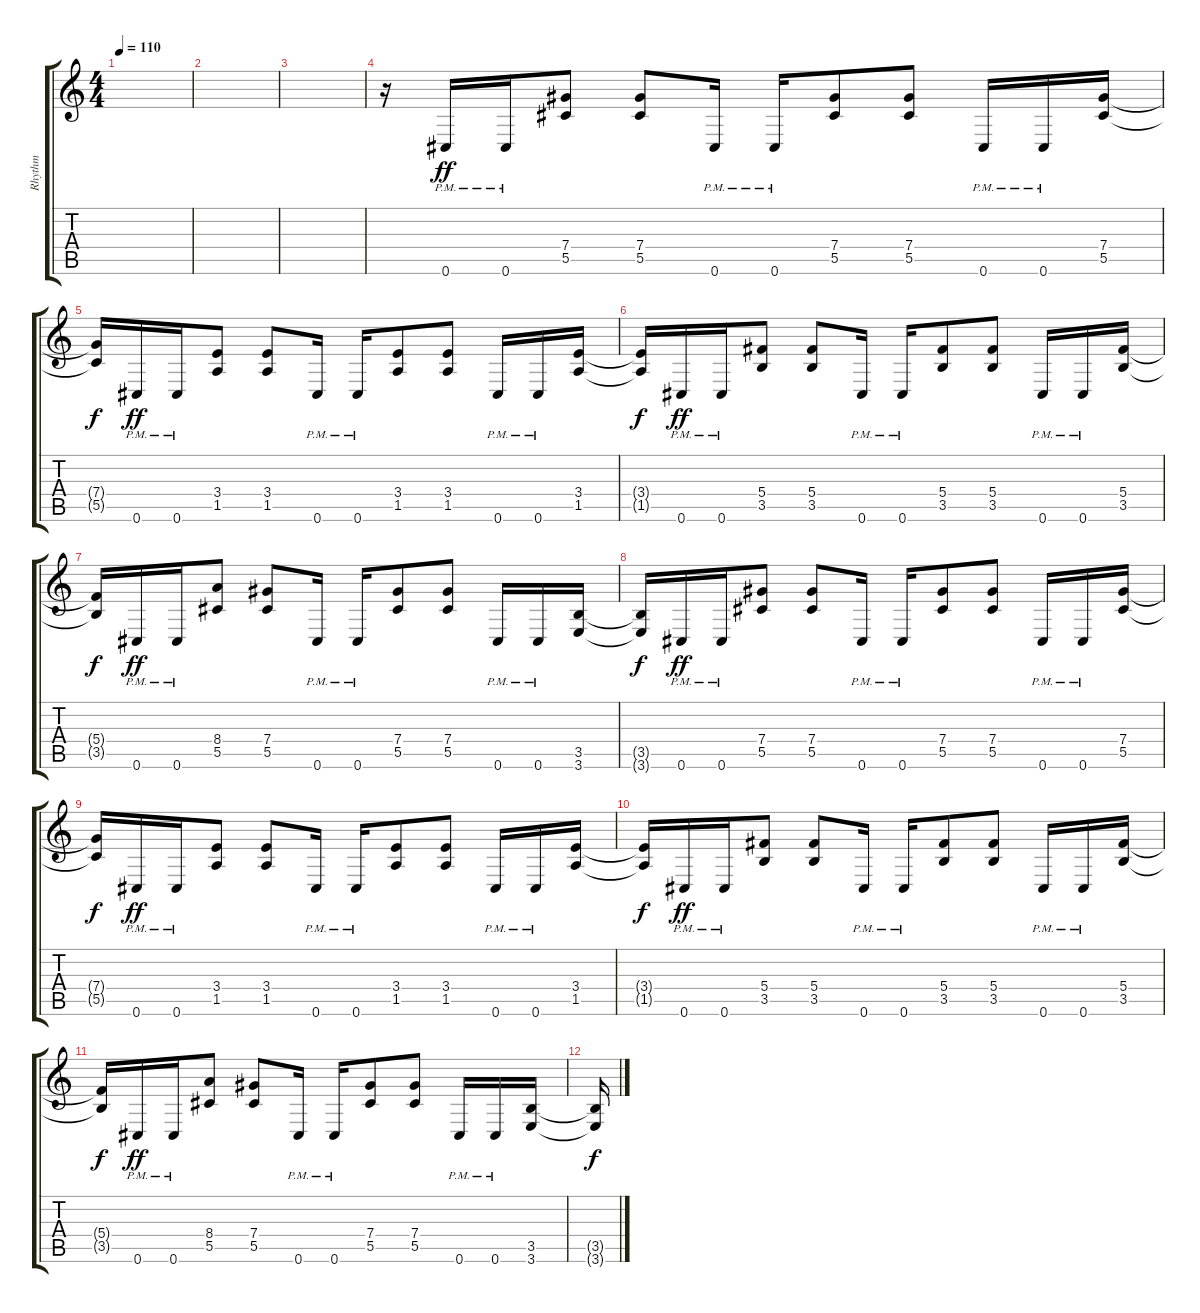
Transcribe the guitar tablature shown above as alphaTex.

\track ("Rhythm" "Rhythm") {instrument distortionguitar}
\staff {score tabs}
\tuning (Eb4 Bb3 Gb3 Db3 Ab2 Db2) {hide}
\ts (4 4)
\tempo 110
\clef g2
\ks c
|
|
|
r.16 0.6{pm}.16{dy ff} 0.6{pm}.16 (7.4 5.5).8 (7.4 5.5).8 0.6{pm}.16 0.6{pm}.16 (7.4 5.5).8 (7.4 5.5).8 0.6{pm}.16 0.6{pm}.16 (7.4 5.5).16 |
(7.4{t} 5.5{t}).16{dy f} 0.6{pm}.16{dy ff} 0.6{pm}.16 (3.4 1.5).8 (3.4 1.5).8 0.6{pm}.16 0.6{pm}.16 (3.4 1.5).8 (3.4 1.5).8 0.6{pm}.16 0.6{pm}.16 (3.4 1.5).16 |
(3.4{t} 1.5{t}).16{dy f} 0.6{pm}.16{dy ff} 0.6{pm}.16 (5.4 3.5).8 (5.4 3.5).8 0.6{pm}.16 0.6{pm}.16 (5.4 3.5).8 (5.4 3.5).8 0.6{pm}.16 0.6{pm}.16 (5.4 3.5).16 |
(5.4{t} 3.5{t}).16{dy f} 0.6{pm}.16{dy ff} 0.6{pm}.16 (8.4 5.5).8 (7.4 5.5).8 0.6{pm}.16 0.6{pm}.16 (7.4 5.5).8 (7.4 5.5).8 0.6{pm}.16 0.6{pm}.16 (3.5 3.6).16 |
(3.5{t} 3.6{t}).16{dy f} 0.6{pm}.16{dy ff} 0.6{pm}.16 (7.4 5.5).8 (7.4 5.5).8 0.6{pm}.16 0.6{pm}.16 (7.4 5.5).8 (7.4 5.5).8 0.6{pm}.16 0.6{pm}.16 (7.4 5.5).16 |
(7.4{t} 5.5{t}).16{dy f} 0.6{pm}.16{dy ff} 0.6{pm}.16 (3.4 1.5).8 (3.4 1.5).8 0.6{pm}.16 0.6{pm}.16 (3.4 1.5).8 (3.4 1.5).8 0.6{pm}.16 0.6{pm}.16 (3.4 1.5).16 |
(3.4{t} 1.5{t}).16{dy f} 0.6{pm}.16{dy ff} 0.6{pm}.16 (5.4 3.5).8 (5.4 3.5).8 0.6{pm}.16 0.6{pm}.16 (5.4 3.5).8 (5.4 3.5).8 0.6{pm}.16 0.6{pm}.16 (5.4 3.5).16 |
(5.4{t} 3.5{t}).16{dy f} 0.6{pm}.16{dy ff} 0.6{pm}.16 (8.4 5.5).8 (7.4 5.5).8 0.6{pm}.16 0.6{pm}.16 (7.4 5.5).8 (7.4 5.5).8 0.6{pm}.16 0.6{pm}.16 (3.5 3.6).16 |
(3.5{t} 3.6{t}).16{dy f}
